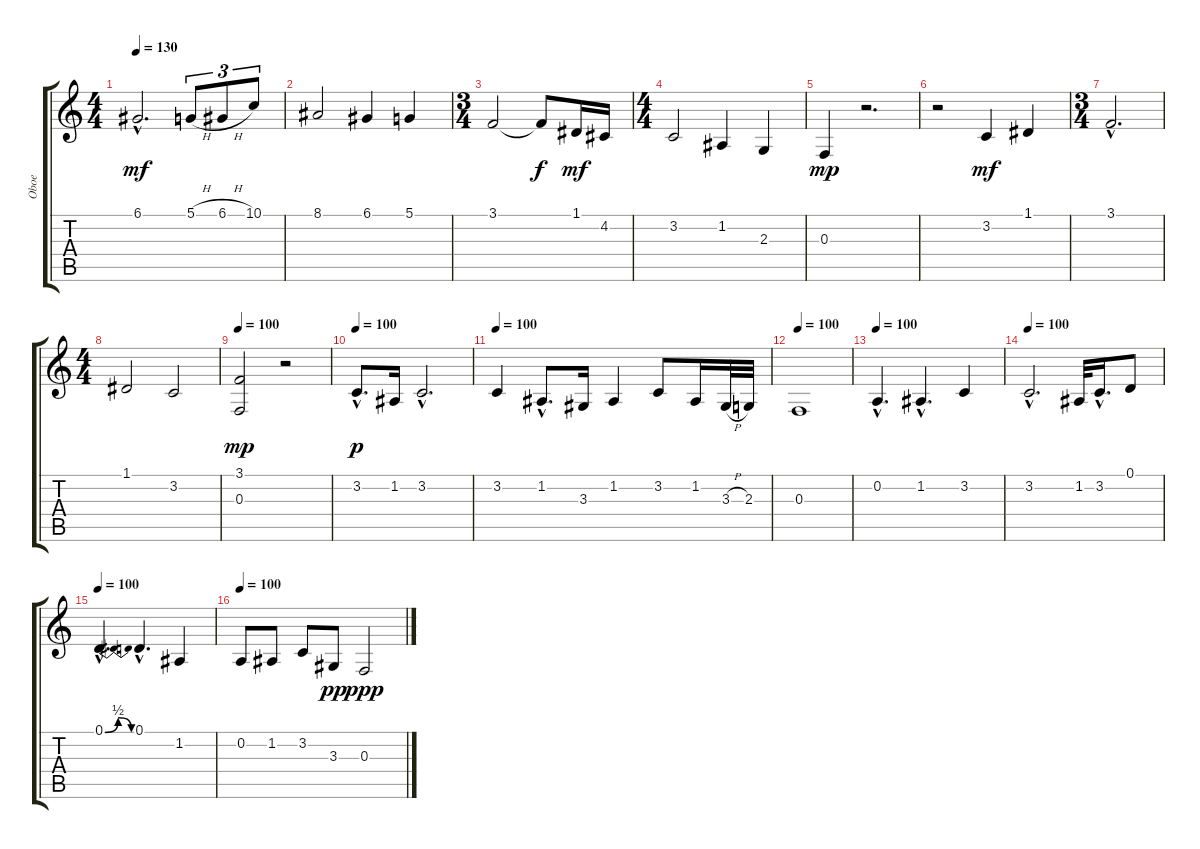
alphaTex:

\track ("Oboe" "Oboe") {instrument oboe}
\staff {score tabs}
\tuning (D4 A3 F3 C3 G2 D2) {hide}
\ts (4 4)
\tempo 130
\clef g2
\ks c
6.1{hac}.2{d dy mf} 5.1{h}.8{tu (3 2)} 6.1{h}.8{tu (3 2)} 10.1.8{tu (3 2)} |
8.1.2 6.1.4 5.1.4 |
\ts (3 4)
3.1.2 3.1{t}.8{dy f} 1.1.16{dy mf} 4.2.16 |
\ts (4 4)
3.2.2 1.2.4 2.3.4 |
0.3.4{dy mp} r.2{d} |
r.2 3.2.4{dy mf} 1.1.4 |
\ts (3 4)
3.1{hac}.2{d} |
\ts (4 4)
1.1.2 3.2.2 |
\tempo 100
(3.1 0.3).2{dy mp} r.2 |
\tempo 100
3.2{hac}.8{d dy p instrument banjo} 1.2.16 3.2{hac}.2{d} |
\tempo 100
3.2.4{instrument banjo} 1.2{hac}.8{d} 3.3.16 1.2.4 3.2.8 1.2.16 3.3{h}.32 2.3.32 |
\tempo 100
0.3.1{instrument banjo} |
\tempo 100
0.2{hac}.4{d instrument banjo} 1.2{hac}.4{d} 3.2.4 |
\tempo 100
3.2{hac}.2{d instrument banjo} 1.2.32 3.2{hac}.16{d} 0.1.8 |
\tempo 100
0.1{be (bendrelease 0 0 30 2 45 2 60 0) hac}.4{d instrument banjo} 0.1{hac}.4{d} 1.2.4 |
\tempo 100
0.2.8{instrument banjo} 1.2.8 3.2.8 3.3.8{dy pp} 0.3.2{dy ppp}
